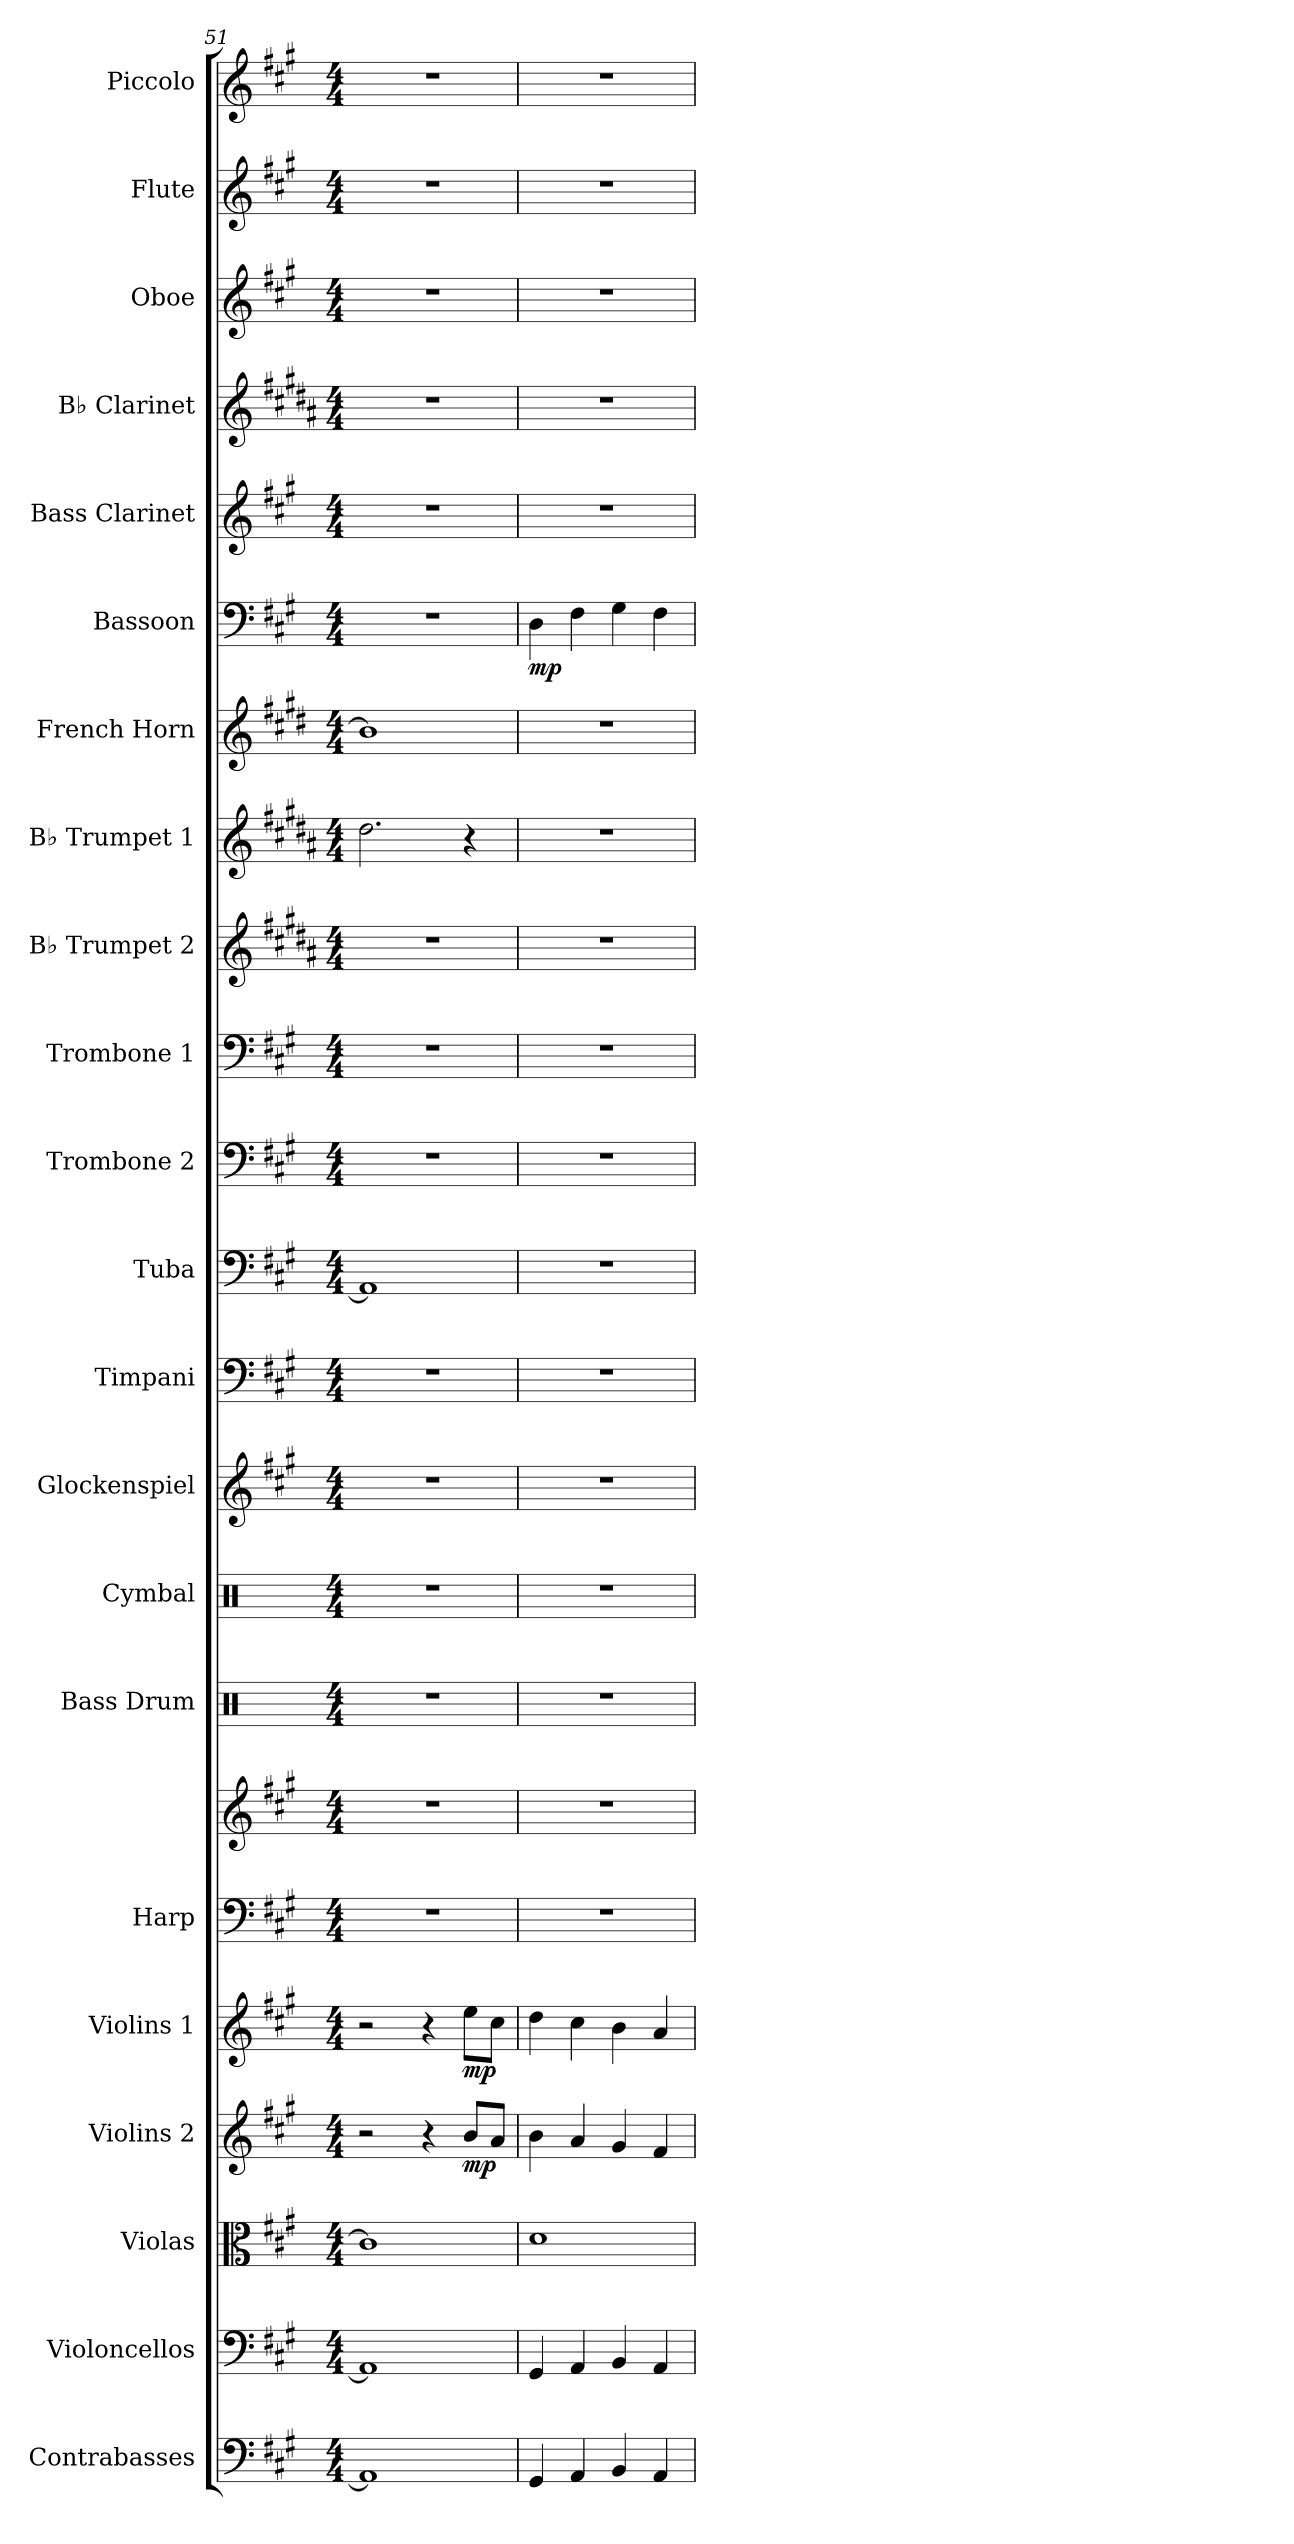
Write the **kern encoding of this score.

**kern	**kern	**kern	**kern	**dynam	**kern	**dynam	**kern	**kern	**kern	**kern	**kern	**kern	**kern	**kern	**kern	**kern	**kern	**kern	**kern	**dynam	**kern	**kern	**kern	**kern	**kern
*part22	*part21	*part20	*part19	*part19	*part18	*part18	*part17	*part17	*part16	*part15	*part14	*part13	*part12	*part11	*part10	*part9	*part8	*part7	*part6	*part6	*part5	*part4	*part3	*part2	*part1
*staff23	*staff22	*staff21	*staff20	*staff20	*staff19	*staff19	*staff18	*staff17	*staff16	*staff15	*staff14	*staff13	*staff12	*staff11	*staff10	*staff9	*staff8	*staff7	*staff6	*staff6	*staff5	*staff4	*staff3	*staff2	*staff1
*I"Contrabasses	*I"Violoncellos	*I"Violas	*I"Violins 2	*	*I"Violins 1	*	*I"Harp	*	*I"Bass Drum	*I"Cymbal	*I"Glockenspiel	*I"Timpani	*I"Tuba	*I"Trombone 2	*I"Trombone 1	*I"B♭ Trumpet 2	*I"B♭ Trumpet 1	*I"French Horn	*I"Bassoon	*	*I"Bass Clarinet	*I"B♭ Clarinet	*I"Oboe	*I"Flute	*I"Piccolo
*I'Cbs.	*I'Vcs.	*I'Vlas.	*I'Vlns. 2	*	*I'Vlns. 1	*	*I'Hrp.	*	*I'B. Dr.	*I'Cym.	*I'Glock.	*I'Timp.	*I'Tba.	*I'Tbn. 2	*I'Tbn. 1	*I'B♭ Tpt. 2	*I'B♭ Tpt. 1	*I'F Hn.	*I'Bsn.	*	*I'B. Cl.	*I'B♭ Cl.	*I'Ob.	*I'Fl.	*I'Picc.
!!LO:PB:g=z
*clefF4	*clefF4	*clefC3	*clefG2	*	*clefG2	*	*clefF4	*clefG2	*clefX	*clefX	*clefG2	*clefF4	*clefF4	*clefF4	*clefF4	*clefG2	*clefG2	*clefG2	*clefF4	*	*clefG2	*clefG2	*clefG2	*clefG2	*clefG2
*ITrd7c12	*	*	*	*	*	*	*	*	*	*	*ITrd-14c-24	*	*	*	*	*ITrd1c2	*ITrd1c2	*ITrd4c7	*	*	*ITrd8c14	*ITrd1c2	*	*	*ITrd-7c-12
*k[f#c#g#]	*k[f#c#g#]	*k[f#c#g#]	*k[f#c#g#]	*	*k[f#c#g#]	*	*k[f#c#g#]	*k[f#c#g#]	*k[]	*k[]	*k[f#c#g#]	*k[f#c#g#]	*k[f#c#g#]	*k[f#c#g#]	*k[f#c#g#]	*k[f#c#g#]	*k[f#c#g#]	*k[f#c#g#]	*k[f#c#g#]	*	*k[f#c#g#]	*k[f#c#g#]	*k[f#c#g#]	*k[f#c#g#]	*k[f#c#g#]
*M4/4	*M4/4	*M4/4	*M4/4	*	*M4/4	*	*M4/4	*M4/4	*M4/4	*M4/4	*M4/4	*M4/4	*M4/4	*M4/4	*M4/4	*M4/4	*M4/4	*M4/4	*M4/4	*	*M4/4	*M4/4	*M4/4	*M4/4	*M4/4
=51	=51	=51	=51	=51	=51	=51	=51	=51	=51	=51	=51	=51	=51	=51	=51	=51	=51	=51	=51	=51	=51	=51	=51	=51	=51
1AAA]	1AA]	1c#]	2r	.	2r	.	1r	1r	1r	1r	1r	1r	1AA]	1r	1r	1r	2.cc#\	1e]	1r	.	1r	1r	1r	1r	1r
.	.	.	4r	.	4r	.	.	.	.	.	.	.	.	.	.	.	.	.	.	.	.	.	.	.	.
!	!	!	!	!LO:DY:b	!	!LO:DY:b	!	!	!	!	!	!	!	!	!	!	!	!	!	!	!	!	!	!	!
.	.	.	8b/L	mp	8ee\L	mp	.	.	.	.	.	.	.	.	.	.	4r	.	.	.	.	.	.	.	.
.	.	.	8a/J	.	8cc#\J	.	.	.	.	.	.	.	.	.	.	.	.	.	.	.	.	.	.	.	.
=52	=52	=52	=52	=52	=52	=52	=52	=52	=52	=52	=52	=52	=52	=52	=52	=52	=52	=52	=52	=52	=52	=52	=52	=52	=52
!	!	!	!	!	!	!	!	!	!	!	!	!	!	!	!	!	!	!	!	!LO:DY:b	!	!	!	!	!
4GGG#/	4GG#/	1d	4b\	.	4dd\	.	1r	1r	1r	1r	1r	1r	1r	1r	1r	1r	1r	1r	4D\	mp	1r	1r	1r	1r	1r
4AAA/	4AA/	.	4a/	.	4cc#\	.	.	.	.	.	.	.	.	.	.	.	.	.	4F#\	.	.	.	.	.	.
4BBB/	4BB/	.	4g#/	.	4b\	.	.	.	.	.	.	.	.	.	.	.	.	.	4G#\	.	.	.	.	.	.
4AAA/	4AA/	.	4f#/	.	4a/	.	.	.	.	.	.	.	.	.	.	.	.	.	4F#\	.	.	.	.	.	.
=	=	=	=	=	=	=	=	=	=	=	=	=	=	=	=	=	=	=	=	=	=	=	=	=	=
*-	*-	*-	*-	*-	*-	*-	*-	*-	*-	*-	*-	*-	*-	*-	*-	*-	*-	*-	*-	*-	*-	*-	*-	*-	*-
